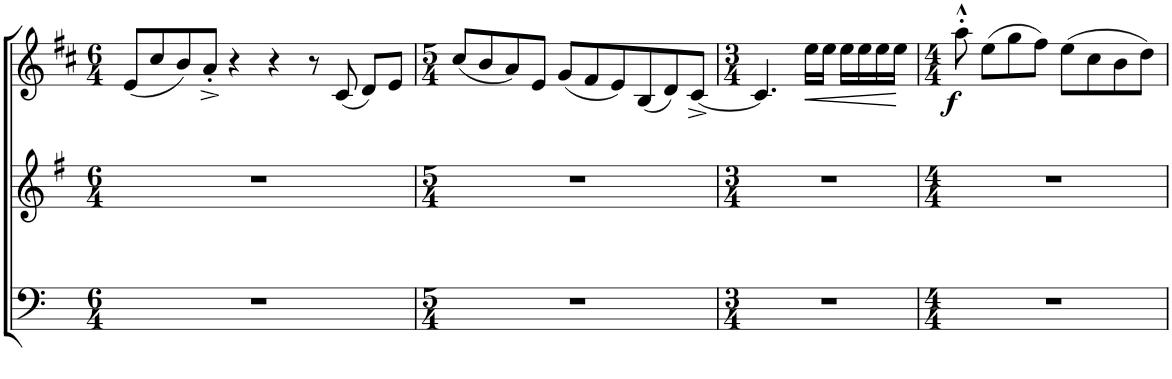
**kern	**kern	**kern	**dynam
*part3	*part2	*part1	*part1
*staff3	*staff2	*staff1	*staff1
*I"Trombone	*I"Horn in F	*I"BaccidentalFlat Trumpet	*
*I'Trb	*I'Hn	*I'Tpt	*
!!LO:PB:g=z
*clefF4	*clefG2	*clefG2	*
*	*Trd4c7	*Trd1c2	*
*k[]	*k[f#]	*k[f#c#]	*
*M6/4	*M6/4	*M6/4	*
=12	=12	=12	=12
1.r	1.r	(8e/L	.
.	.	8cc#/	.
.	.	8b/)	.
.	.	8a'^/J	.
.	.	4r	.
.	.	4r	.
.	.	8r	.
.	.	(8c#/	.
.	.	8d/L)	.
.	.	8e/J	.
=13	=13	=13	=13
*M5/4	*M5/4	*M5/4	*
4%5r	4%5r	(8cc#/L	.
.	.	8b/	.
.	.	8a/)	.
.	.	8e/J	.
.	.	(8g/L	.
.	.	8f#/	.
.	.	8e/)	.
.	.	(8B/	.
.	.	8d/)	.
.	.	[8c#^/J	.
=14	=14	=14	=14
*M3/4	*M3/4	*M3/4	*
2.r	2.r	4.c#/]	.
!	!	!	!LO:HP:b
.	.	16ee\LL	<
.	.	16ee\JJ	.
.	.	16ee\LL	.
.	.	16ee\	.
.	.	16ee\	.
.	.	16ee\JJ	[
=15	=15	=15	=15
*M4/4	*M4/4	*M4/4	*
!	!	!	!LO:DY:b
1r	1r	8aa'^^\	f
.	.	(8ee\L	.
.	.	8gg\	.
.	.	8ff#\J)	.
.	.	(8ee\L	.
.	.	8cc#\	.
.	.	8b\	.
.	.	8dd\J)	.
=	=	=	=
*-	*-	*-	*-
